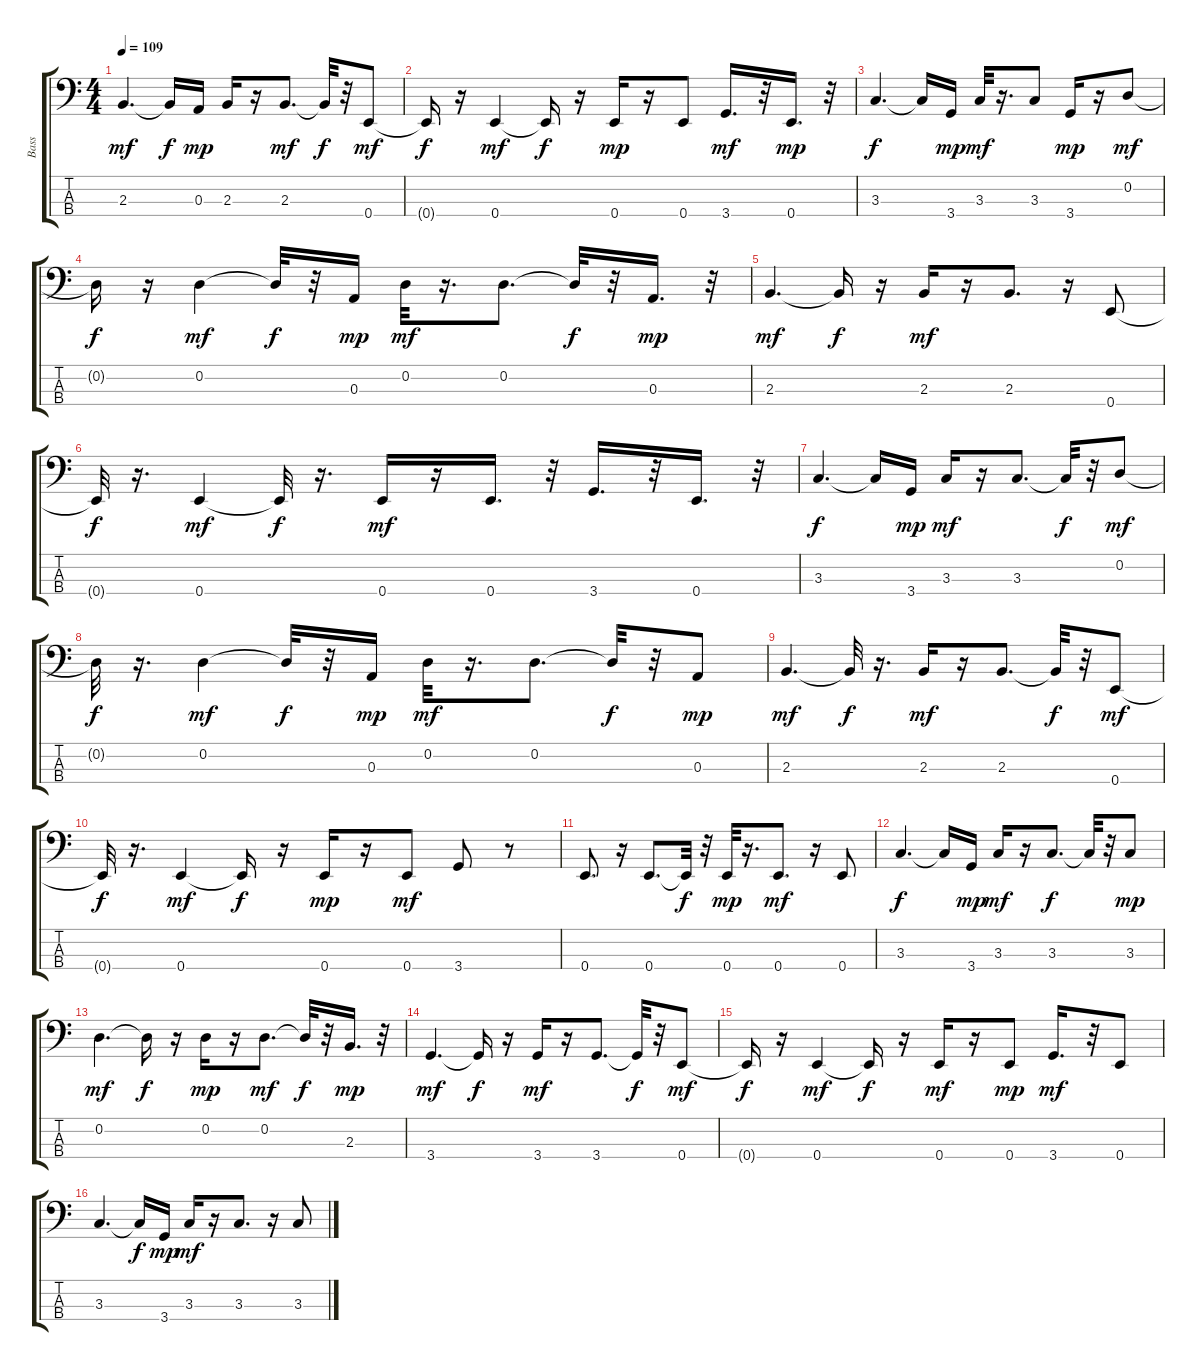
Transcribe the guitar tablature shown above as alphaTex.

\track ("Bass" "Bass") {instrument acousticbass}
\staff {score tabs}
\tuning (G2 D2 A1 E1) {hide}
\ts (4 4)
\tempo 109
\clef f4
\ks c
2.3.4{d dy mf} 2.3{t}.16{dy f} 0.3.16{dy mp} 2.3.16 r.16 2.3.8{d dy mf} 2.3{t}.32{dy f} r.32 0.4.8{dy mf} |
0.4{t}.16{dy f} r.16 0.4.4{dy mf} 0.4{t}.16{dy f} r.16 0.4.16{dy mp} r.16 0.4.8 3.4.16{d dy mf} r.32 0.4.16{d dy mp} r.32 |
3.3.4{d dy f} 3.3{t}.16 3.4.16{dy mp} 3.3.32{dy mf} r.16{d} 3.3.8 3.4.16{dy mp} r.16 0.2.8{dy mf} |
0.2{t}.16{dy f} r.16 0.2.4{dy mf} 0.2{t}.32{dy f} r.32 0.3.16{dy mp} 0.2.32{dy mf} r.16{d} 0.2.8{d} 0.2{t}.32{dy f} r.32 0.3.16{d dy mp} r.32 |
2.3.4{d dy mf} 2.3{t}.16{dy f} r.16 2.3.16{dy mf} r.16 2.3.8{d} r.16 0.4.8 |
0.4{t}.32{dy f} r.16{d} 0.4.4{dy mf} 0.4{t}.32{dy f} r.16{d} 0.4.16{dy mf} r.16 0.4.16{d} r.32 3.4.16{d} r.32 0.4.16{d} r.32 |
3.3.4{d dy f} 3.3{t}.16 3.4.16{dy mp} 3.3.16{dy mf} r.16 3.3.8{d} 3.3{t}.32{dy f} r.32 0.2.8{dy mf} |
0.2{t}.32{dy f} r.16{d} 0.2.4{dy mf} 0.2{t}.32{dy f} r.32 0.3.16{dy mp} 0.2.32{dy mf} r.16{d} 0.2.8{d} 0.2{t}.32{dy f} r.32 0.3.8{dy mp} |
2.3.4{d dy mf} 2.3{t}.32{dy f} r.16{d} 2.3.16{dy mf} r.16 2.3.8{d} 2.3{t}.32{dy f} r.32 0.4.8{dy mf} |
0.4{t}.32{dy f} r.16{d} 0.4.4{dy mf} 0.4{t}.16{dy f} r.16 0.4.16{dy mp} r.16 0.4.8{dy mf} 3.4.8 r.8 |
0.4.8{d} r.16 0.4.8{d} 0.4{t}.32{dy f} r.32 0.4.32{dy mp} r.16{d} 0.4.8{d dy mf} r.16 0.4.8 |
3.3.4{d dy f} 3.3{t}.16 3.4.16{dy mp} 3.3.16{dy mf} r.16 3.3.8{d dy f} 3.3{t}.32 r.32 3.3.8{dy mp} |
0.2.4{d dy mf} 0.2{t}.16{dy f} r.16 0.2.16{dy mp} r.16 0.2.8{d dy mf} 0.2{t}.32{dy f} r.32 2.3.16{d dy mp} r.32 |
3.4.4{d dy mf} 3.4{t}.16{dy f} r.16 3.4.16{dy mf} r.16 3.4.8{d} 3.4{t}.32{dy f} r.32 0.4.8{dy mf} |
0.4{t}.16{dy f} r.16 0.4.4{dy mf} 0.4{t}.16{dy f} r.16 0.4.16{dy mf} r.16 0.4.8{dy mp} 3.4.16{d dy mf} r.32 0.4.8 |
3.3.4{d} 3.3{t}.16{dy f} 3.4.16{dy mp} 3.3.16{dy mf} r.16 3.3.8{d} r.16 3.3.8
